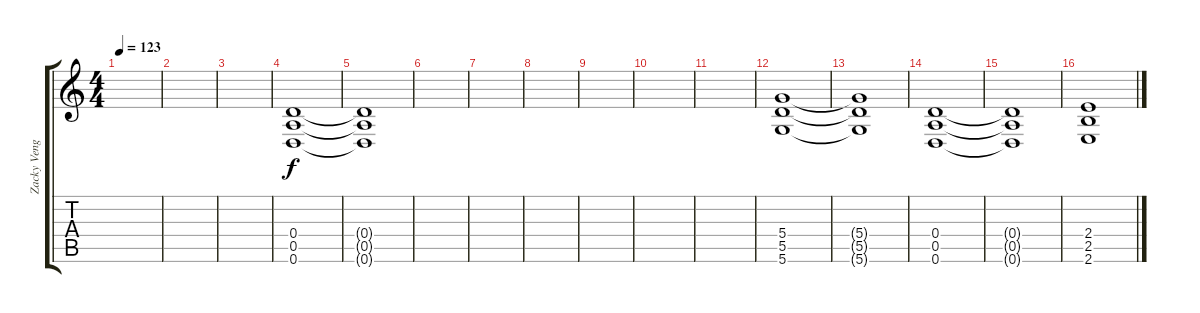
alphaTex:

\track ("Zacky Vengeance (Rhythm)" "Zacky Veng") {instrument distortionguitar}
\staff {score tabs}
\tuning (E4 B3 G3 D3 A2 D2) {hide}
\ts (4 4)
\tempo 123
\clef g2
\ks c
|
|
|
(0.4 0.5 0.6).1{volume 16 instrument distortionguitar} |
(0.4{t} 0.5{t} 0.6{t}).1 |
|
|
|
|
|
|
(5.4 5.5 5.6).1 |
(5.4{t} 5.5{t} 5.6{t}).1 |
(0.4 0.5 0.6).1 |
(0.4{t} 0.5{t} 0.6{t}).1 |
(2.4 2.5 2.6).1
